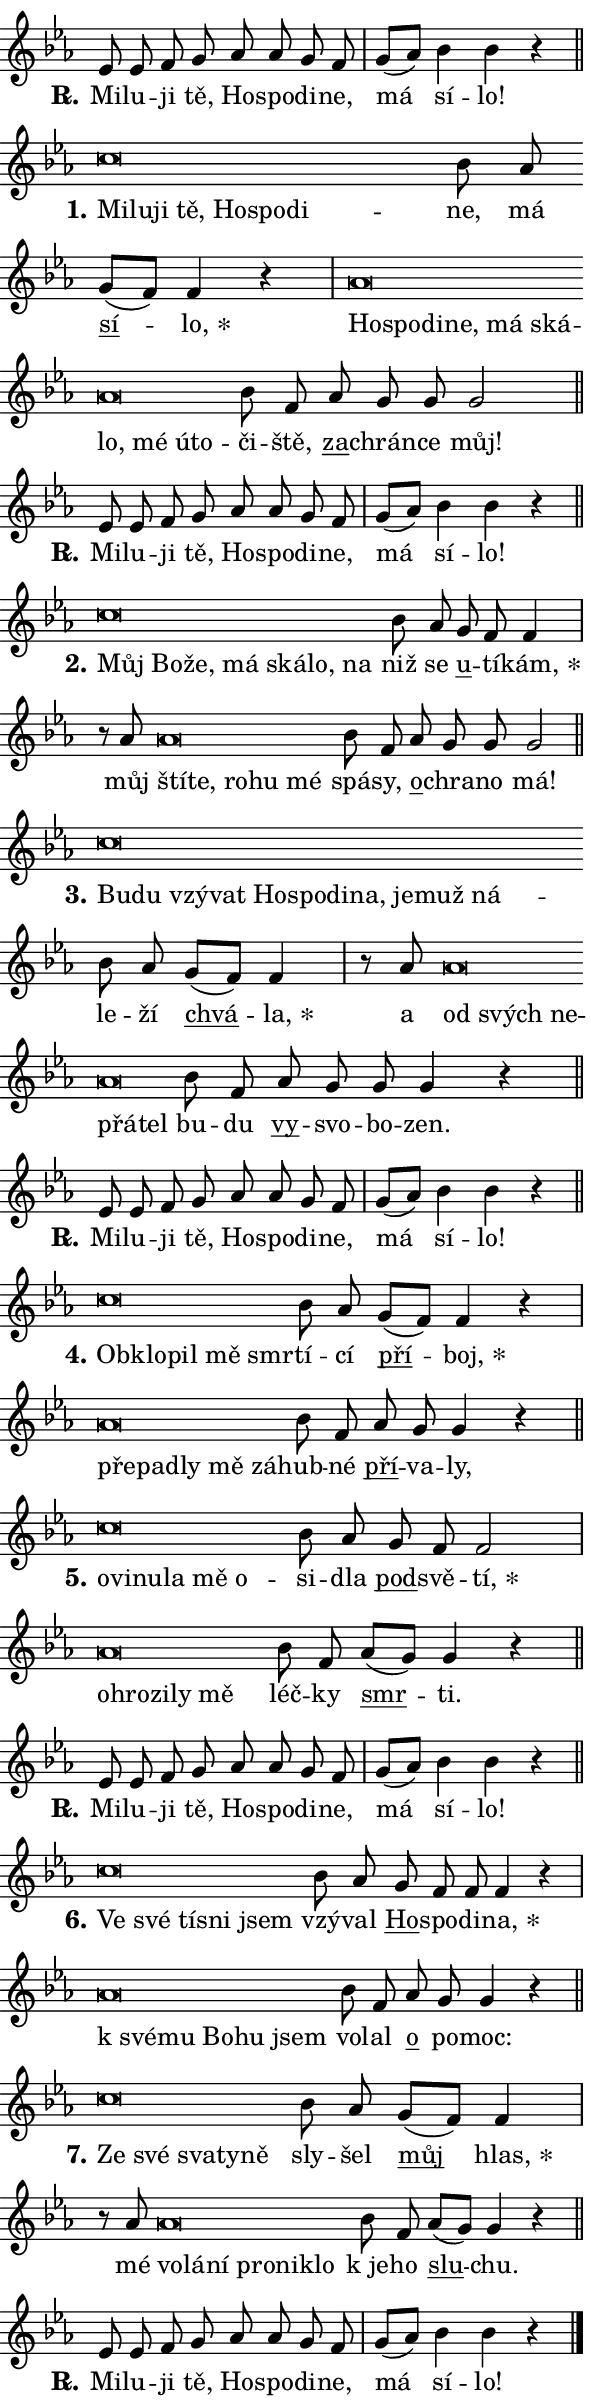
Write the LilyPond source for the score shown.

\version "2.24.0"
\header { tagline = "" }
\paper {
  indent = 0\cm
  top-margin = 0\cm
  right-margin = 0.13\cm % to fit lyric hyphens
  bottom-margin = 0\cm
  left-margin = 0\cm
  paper-width = 10\cm
  page-breaking = #ly:one-page-breaking
  system-system-spacing.basic-distance = #11
  score-system-spacing.basic-distance = #11
  ragged-last = ##f
}


%% Author: Thomas Morley
%% https://lists.gnu.org/archive/html/lilypond-user/2020-05/msg00002.html
#(define (line-position grob)
"Returns position of @var[grob} in current system:
   @code{'start}, if at first time-step
   @code{'end}, if at last time-step
   @code{'middle} otherwise
"
  (let* ((col (ly:item-get-column grob))
         (ln (ly:grob-object col 'left-neighbor))
         (rn (ly:grob-object col 'right-neighbor))
         (col-to-check-left (if (ly:grob? ln) ln col))
         (col-to-check-right (if (ly:grob? rn) rn col))
         (break-dir-left
           (and
             (ly:grob-property col-to-check-left 'non-musical #f)
             (ly:item-break-dir col-to-check-left)))
         (break-dir-right
           (and
             (ly:grob-property col-to-check-right 'non-musical #f)
             (ly:item-break-dir col-to-check-right))))
        (cond ((eqv? 1 break-dir-left) 'start)
              ((eqv? -1 break-dir-right) 'end)
              (else 'middle))))

#(define (tranparent-at-line-position vctor)
  (lambda (grob)
  "Relying on @code{line-position} select the relevant enry from @var{vctor}.
Used to determine transparency,"
    (case (line-position grob)
      ((end) (not (vector-ref vctor 0)))
      ((middle) (not (vector-ref vctor 1)))
      ((start) (not (vector-ref vctor 2))))))

noteHeadBreakVisibility =
#(define-music-function (break-visibility)(vector?)
"Makes @code{NoteHead}s transparent relying on @var{break-visibility}"
#{
  \override NoteHead.transparent =
    #(tranparent-at-line-position break-visibility)
#})

#(define delete-ledgers-for-transparent-note-heads
  (lambda (grob)
    "Reads whether a @code{NoteHead} is transparent.
If so this @code{NoteHead} is removed from @code{'note-heads} from
@var{grob}, which is supposed to be @code{LedgerLineSpanner}.
As a result ledgers are not printed for this @code{NoteHead}"
    (let* ((nhds-array (ly:grob-object grob 'note-heads))
           (nhds-list
             (if (ly:grob-array? nhds-array)
                 (ly:grob-array->list nhds-array)
                 '()))
           ;; Relies on the transparent-property being done before
           ;; Staff.LedgerLineSpanner.after-line-breaking is executed.
           ;; This is fragile ...
           (to-keep
             (remove
               (lambda (nhd)
                 (ly:grob-property nhd 'transparent #f))
               nhds-list)))
      ;; TODO find a better method to iterate over grob-arrays, similiar
      ;; to filter/remove etc for lists
      ;; For now rebuilt from scratch
      (set! (ly:grob-object grob 'note-heads)  '())
      (for-each
        (lambda (nhd)
          (ly:pointer-group-interface::add-grob grob 'note-heads nhd))
        to-keep))))

squashNotes = {
  \override NoteHead.X-extent = #'(-0.2 . 0.2)
  \override NoteHead.Y-extent = #'(-0.75 . 0)
  \override NoteHead.stencil =
    #(lambda (grob)
       (let ((pos (ly:grob-property grob 'staff-position)))
         (begin
           (if (< pos -7) (display "ERROR: Lower brevis then expected\n") (display ""))
           (if (<= pos -6) ly:text-interface::print ly:note-head::print))))
}
unSquashNotes = {
  \revert NoteHead.X-extent
  \revert NoteHead.Y-extent
  \revert NoteHead.stencil
}

hideNotes = \noteHeadBreakVisibility #begin-of-line-visible
unHideNotes = \noteHeadBreakVisibility #all-visible

% work-around for resetting accidentals
% https://lilypond.org/doc/v2.23/Documentation/notation/displaying-rhythms#unmetered-music
cadenzaMeasure = {
  \cadenzaOff
  \partial 1024 s1024
  \cadenzaOn
}

#(define-markup-command (accent layout props text) (markup?)
  "Underline accented syllable"
  (interpret-markup layout props
    #{\markup \override #'(offset . 4.3) \underline { #text }#}))

responsum = \markup \concat {
  "R" \hspace #-1.05 \path #0.1 #'((moveto 0 0.07) (lineto 0.9 0.8)) \hspace #0.05 "."
}

spaceSize = #0.6828661417322834 % exact space size for TeX Gyre Schola

\layout {
  \context {
    \Staff
    \remove "Time_signature_engraver"
    \override LedgerLineSpanner.after-line-breaking = #delete-ledgers-for-transparent-note-heads
  }
  \context {
    \Lyrics {
      \override LyricSpace.minimum-distance = \spaceSize
      \override LyricText.font-name = #"TeX Gyre Schola"
      \override LyricText.font-size = 1
      \override StanzaNumber.font-name = #"TeX Gyre Schola Bold"
      \override StanzaNumber.font-size = 1
    }
  }
  \context {
    \Score 
    \override NoteHead.text =
      #(lambda (grob) 
        (let ((pos (ly:grob-property grob 'staff-position)))
          #{\markup {
            \combine
              \halign #-0.55 \raise #(if (= pos -6) 0 0.5) \override #'(thickness . 2) \draw-line #'(3.2 . 0)
              \musicglyph "noteheads.sM1"
          }#}))
  }
}

% magnetic-lyrics.ily
%
%   written by
%     Jean Abou Samra <jean@abou-samra.fr>
%     Werner Lemberg <wl@gnu.org>
%
%   adapted by
%     Jiri Hon <jiri.hon@gmail.com>
%
% Version 2022-Apr-15

% https://www.mail-archive.com/lilypond-user@gnu.org/msg149350.html

#(define (Left_hyphen_pointer_engraver context)
   "Collect syllable-hyphen-syllable occurrences in lyrics and store
them in properties.  This engraver only looks to the left.  For
example, if the lyrics input is @code{foo -- bar}, it does the
following.

@itemize @bullet
@item
Set the @code{text} property of the @code{LyricHyphen} grob between
@q{foo} and @q{bar} to @code{foo}.

@item
Set the @code{left-hyphen} property of the @code{LyricText} grob with
text @q{foo} to the @code{LyricHyphen} grob between @q{foo} and
@q{bar}.
@end itemize

Use this auxiliary engraver in combination with the
@code{lyric-@/text::@/apply-@/magnetic-@/offset!} hook."
   (let ((hyphen #f)
         (text #f))
     (make-engraver
      (acknowledgers
       ((lyric-syllable-interface engraver grob source-engraver)
        (set! text grob)))
      (end-acknowledgers
       ((lyric-hyphen-interface engraver grob source-engraver)
        ;(when (not (grob::has-interface grob 'lyric-space-interface))
          (set! hyphen grob)));)
      ((stop-translation-timestep engraver)
       (when (and text hyphen)
         (ly:grob-set-object! text 'left-hyphen hyphen))
       (set! text #f)
       (set! hyphen #f)))))

#(define (lyric-text::apply-magnetic-offset! grob)
   "If the space between two syllables is less than the value in
property @code{LyricText@/.details@/.squash-threshold}, move the right
syllable to the left so that it gets concatenated with the left
syllable.

Use this function as a hook for
@code{LyricText@/.after-@/line-@/breaking} if the
@code{Left_@/hyphen_@/pointer_@/engraver} is active."
   (let ((hyphen (ly:grob-object grob 'left-hyphen #f)))
     (when hyphen
       (let ((left-text (ly:spanner-bound hyphen LEFT)))
         (when (grob::has-interface left-text 'lyric-syllable-interface)
           (let* ((common (ly:grob-common-refpoint grob left-text X))
                  (this-x-ext (ly:grob-extent grob common X))
                  (left-x-ext
                   (begin
                     ;; Trigger magnetism for left-text.
                     (ly:grob-property left-text 'after-line-breaking)
                     (ly:grob-extent left-text common X)))
                  ;; `delta` is the gap width between two syllables.
                  (delta (- (interval-start this-x-ext)
                            (interval-end left-x-ext)))
                  (details (ly:grob-property grob 'details))
                  (threshold (assoc-get 'squash-threshold details 0.2)))
             (when (< delta threshold)
               (let* (;; We have to manipulate the input text so that
                      ;; ligatures crossing syllable boundaries are not
                      ;; disabled.  For languages based on the Latin
                      ;; script this is essentially a beautification.
                      ;; However, for non-Western scripts it can be a
                      ;; necessity.
                      (lt (ly:grob-property left-text 'text))
                      (rt (ly:grob-property grob 'text))
                      (is-space (grob::has-interface hyphen 'lyric-space-interface))
                      (space (if is-space " " ""))
                      (extra-delta (if is-space spaceSize 0))
                      ;; Append new syllable.
                      (ltrt-space (if (and (string? lt) (string? rt))
                                (string-append lt space rt)
                                (make-concat-markup (list lt space rt))))
                      ;; Right-align `ltrt` to the right side.
                      (ltrt-space-markup (grob-interpret-markup
                               grob
                               (make-translate-markup
                                (cons (interval-length this-x-ext) 0)
                                (make-right-align-markup ltrt-space)))))
                 (begin
                   ;; Don't print `left-text`.
                   (ly:grob-set-property! left-text 'stencil #f)
                   ;; Set text and stencil (which holds all collected
                   ;; syllables so far) and shift it to the left.
                   (ly:grob-set-property! grob 'text ltrt-space)
                   (ly:grob-set-property! grob 'stencil ltrt-space-markup)
                   (ly:grob-translate-axis! grob (- (- delta extra-delta)) X))))))))))


#(define (lyric-hyphen::displace-bounds-first grob)
   ;; Make very sure this callback isn't triggered too early.
   (let ((left (ly:spanner-bound grob LEFT))
         (right (ly:spanner-bound grob RIGHT)))
     (ly:grob-property left 'after-line-breaking)
     (ly:grob-property right 'after-line-breaking)
     (ly:lyric-hyphen::print grob)))

squashThreshold = #0.4

\layout {
  \context {
    \Lyrics
    \consists #Left_hyphen_pointer_engraver
    \override LyricText.after-line-breaking =
      #lyric-text::apply-magnetic-offset!
    \override LyricHyphen.stencil = #lyric-hyphen::displace-bounds-first
    \override LyricText.details.squash-threshold = \squashThreshold
    \override LyricHyphen.minimum-distance = 0
    \override LyricHyphen.minimum-length = \squashThreshold
  }
}

squashText = \override LyricText.details.squash-threshold = 9999
unSquashText = \override LyricText.details.squash-threshold = \squashThreshold

leftText = \override LyricText.self-alignment-X = #LEFT
unLeftText = \revert LyricText.self-alignment-X

starOffset = #(lambda (grob) 
                (let ((x_offset (ly:self-alignment-interface::aligned-on-x-parent grob)))
                  (if (= x_offset 0) 0 (+ x_offset 1.2))))

star = #(define-music-function (syllable)(string?)
"Append star separator at the end of a syllable"
#{
  \once \override LyricText.X-offset = #starOffset
  \lyricmode { \markup {
    #syllable
    \override #'((font-name . "TeX Gyre Schola Bold")) \hspace #0.2 \lower #0.65 \larger "*"
  } }
#})

starAccent = #(define-music-function (syllable)(string?)
"Append star separator at the end of a syllable and make accent"
#{
  \once \override LyricText.X-offset = #starOffset
  \lyricmode { \markup {
    \accent #syllable
    \override #'((font-name . "TeX Gyre Schola Bold")) \hspace #0.2 \lower #0.65 \larger "*"
  } }
#})

breath = #(define-music-function (syllable)(string?)
"Append breathing indicator at the end of a syllable"
#{
  \lyricmode { \markup { #syllable "+" } }
#})

optionalBreath = #(define-music-function (syllable)(string?)
"Append optional breathing indicator at the end of a syllable"
#{
  \lyricmode { \markup { #syllable "(+)" } }
#})


\score {
    <<
        \new Voice = "melody" { \cadenzaOn \key es \major \relative { es'8 es f g as as g f \cadenzaMeasure \bar "|" g[( as)] bes4 bes r \cadenzaMeasure \bar "||" \break } }
        \new Lyrics \lyricsto "melody" { \lyricmode { \set stanza = \responsum
Mi -- lu -- ji tě, Ho -- spo -- di -- ne, má sí -- lo! } }
    >>
    \layout {}
}

\score {
    <<
        \new Voice = "melody" { \cadenzaOn \key es \major \relative { \squashNotes c''\breve*1/16 \hideNotes \breve*1/16 \bar "" \breve*1/16 \bar "" \breve*1/16 \bar "" \breve*1/16 \bar "" \breve*1/16 \breve*1/16 \bar "" \unHideNotes \unSquashNotes bes8 as \bar "" g[( f)] f4 r \cadenzaMeasure \bar "|" \squashNotes as\breve*1/16 \hideNotes \breve*1/16 \bar "" \breve*1/16 \bar "" \breve*1/16 \bar "" \breve*1/16 \bar "" \breve*1/16 \bar "" \breve*1/16 \bar "" \breve*1/16 \bar "" \breve*1/16 \breve*1/16 \bar "" \unHideNotes \unSquashNotes bes8 f \bar "" as g g g2 \cadenzaMeasure \bar "||" \break } }
        \new Lyrics \lyricsto "melody" { \lyricmode { \set stanza = "1."
\leftText Mi -- \squashText lu -- ji tě, Ho -- spo -- di -- \unLeftText \unSquashText ne, má \markup \accent sí -- \star lo, \leftText Ho -- \squashText spo -- di -- ne, má ská -- lo, mé ú -- to -- \unLeftText \unSquashText či -- ště, \markup \accent za -- chrán -- ce můj! } }
    >>
    \layout {}
}

\score {
    <<
        \new Voice = "melody" { \cadenzaOn \key es \major \relative { es'8 es f g as as g f \cadenzaMeasure \bar "|" g[( as)] bes4 bes r \cadenzaMeasure \bar "||" \break } }
        \new Lyrics \lyricsto "melody" { \lyricmode { \set stanza = \responsum
Mi -- lu -- ji tě, Ho -- spo -- di -- ne, má sí -- lo! } }
    >>
    \layout {}
}

\score {
    <<
        \new Voice = "melody" { \cadenzaOn \key es \major \relative { \squashNotes c''\breve*1/16 \hideNotes \breve*1/16 \bar "" \breve*1/16 \bar "" \breve*1/16 \bar "" \breve*1/16 \bar "" \breve*1/16 \breve*1/16 \bar "" \unHideNotes \unSquashNotes bes8 as \bar "" g f f4 \cadenzaMeasure \bar "|" r8 as \squashNotes as\breve*1/16 \hideNotes \breve*1/16 \bar "" \breve*1/16 \bar "" \breve*1/16 \breve*1/16 \bar "" \unHideNotes \unSquashNotes bes8 f \bar "" as g g g2 \cadenzaMeasure \bar "||" \break } }
        \new Lyrics \lyricsto "melody" { \lyricmode { \set stanza = "2."
\leftText Můj \squashText Bo -- že, má ská -- lo, na \unLeftText \unSquashText niž se \markup \accent u -- tí -- \star kám, můj \leftText ští -- \squashText te, ro -- hu mé \unLeftText \unSquashText spá -- sy, \markup \accent o -- chra -- no má! } }
    >>
    \layout {}
}

\score {
    <<
        \new Voice = "melody" { \cadenzaOn \key es \major \relative { \squashNotes c''\breve*1/16 \hideNotes \breve*1/16 \bar "" \breve*1/16 \bar "" \breve*1/16 \bar "" \breve*1/16 \bar "" \breve*1/16 \bar "" \breve*1/16 \bar "" \breve*1/16 \bar "" \breve*1/16 \bar "" \breve*1/16 \breve*1/16 \bar "" \unHideNotes \unSquashNotes bes8 as \bar "" g[( f)] f4 \cadenzaMeasure \bar "|" r8 as \squashNotes as\breve*1/16 \hideNotes \breve*1/16 \bar "" \breve*1/16 \bar "" \breve*1/16 \breve*1/16 \bar "" \unHideNotes \unSquashNotes bes8 f \bar "" as g g g4 r \cadenzaMeasure \bar "||" \break } }
        \new Lyrics \lyricsto "melody" { \lyricmode { \set stanza = "3."
\leftText Bu -- \squashText du vzý -- vat Ho -- spo -- di -- na, je -- muž ná -- \unLeftText \unSquashText le -- ží \markup \accent chvá -- \star la, a \leftText od \squashText svých ne -- přá -- tel \unLeftText \unSquashText bu -- du \markup \accent vy -- svo -- bo -- zen. } }
    >>
    \layout {}
}

\score {
    <<
        \new Voice = "melody" { \cadenzaOn \key es \major \relative { es'8 es f g as as g f \cadenzaMeasure \bar "|" g[( as)] bes4 bes r \cadenzaMeasure \bar "||" \break } }
        \new Lyrics \lyricsto "melody" { \lyricmode { \set stanza = \responsum
Mi -- lu -- ji tě, Ho -- spo -- di -- ne, má sí -- lo! } }
    >>
    \layout {}
}

\score {
    <<
        \new Voice = "melody" { \cadenzaOn \key es \major \relative { \squashNotes c''\breve*1/16 \hideNotes \breve*1/16 \bar "" \breve*1/16 \bar "" \breve*1/16 \breve*1/16 \bar "" \unHideNotes \unSquashNotes bes8 as \bar "" g[( f)] f4 r \cadenzaMeasure \bar "|" \squashNotes as\breve*1/16 \hideNotes \breve*1/16 \bar "" \breve*1/16 \bar "" \breve*1/16 \breve*1/16 \bar "" \unHideNotes \unSquashNotes bes8 f \bar "" as g g4 r \cadenzaMeasure \bar "||" \break } }
        \new Lyrics \lyricsto "melody" { \lyricmode { \set stanza = "4."
\leftText Ob -- \squashText klo -- pil mě smr -- \unLeftText \unSquashText tí -- cí \markup \accent pří -- \star boj, \leftText pře -- \squashText pa -- dly mě zá -- \unLeftText \unSquashText hub -- né \markup \accent pří -- va -- ly, } }
    >>
    \layout {}
}

\score {
    <<
        \new Voice = "melody" { \cadenzaOn \key es \major \relative { \squashNotes c''\breve*1/16 \hideNotes \breve*1/16 \bar "" \breve*1/16 \bar "" \breve*1/16 \bar "" \breve*1/16 \breve*1/16 \bar "" \unHideNotes \unSquashNotes bes8 as \bar "" g f f2 \cadenzaMeasure \bar "|" \squashNotes as\breve*1/16 \hideNotes \breve*1/16 \bar "" \breve*1/16 \bar "" \breve*1/16 \breve*1/16 \bar "" \unHideNotes \unSquashNotes bes8 f \bar "" as[( g)] g4 r \cadenzaMeasure \bar "||" \break } }
        \new Lyrics \lyricsto "melody" { \lyricmode { \set stanza = "5."
\leftText o -- \squashText vi -- nu -- la mě o -- \unLeftText \unSquashText si -- dla \markup \accent pod -- svě -- \star tí, \leftText o -- \squashText hro -- zi -- ly mě \unLeftText \unSquashText léč -- ky \markup \accent smr -- ti. } }
    >>
    \layout {}
}

\score {
    <<
        \new Voice = "melody" { \cadenzaOn \key es \major \relative { es'8 es f g as as g f \cadenzaMeasure \bar "|" g[( as)] bes4 bes r \cadenzaMeasure \bar "||" \break } }
        \new Lyrics \lyricsto "melody" { \lyricmode { \set stanza = \responsum
Mi -- lu -- ji tě, Ho -- spo -- di -- ne, má sí -- lo! } }
    >>
    \layout {}
}

\score {
    <<
        \new Voice = "melody" { \cadenzaOn \key es \major \relative { \squashNotes c''\breve*1/16 \hideNotes \breve*1/16 \bar "" \breve*1/16 \bar "" \breve*1/16 \breve*1/16 \bar "" \unHideNotes \unSquashNotes bes8 as \bar "" g f f f4 r \cadenzaMeasure \bar "|" \squashNotes as\breve*1/16 \hideNotes \breve*1/16 \bar "" \breve*1/16 \bar "" \breve*1/16 \breve*1/16 \bar "" \unHideNotes \unSquashNotes bes8 f \bar "" as g g4 r \cadenzaMeasure \bar "||" \break } }
        \new Lyrics \lyricsto "melody" { \lyricmode { \set stanza = "6."
\leftText Ve \squashText své tí -- sni jsem \unLeftText \unSquashText vzý -- val \markup \accent Ho -- spo -- di -- \star na, \leftText "k své" -- \squashText mu Bo -- hu jsem \unLeftText \unSquashText vo -- lal \markup \accent o po -- moc: } }
    >>
    \layout {}
}

\score {
    <<
        \new Voice = "melody" { \cadenzaOn \key es \major \relative { \squashNotes c''\breve*1/16 \hideNotes \breve*1/16 \bar "" \breve*1/16 \bar "" \breve*1/16 \breve*1/16 \bar "" \unHideNotes \unSquashNotes bes8 as \bar "" g[( f)] f4 \cadenzaMeasure \bar "|" r8 as \squashNotes as\breve*1/16 \hideNotes \breve*1/16 \bar "" \breve*1/16 \bar "" \breve*1/16 \bar "" \breve*1/16 \breve*1/16 \bar "" \unHideNotes \unSquashNotes bes8 f \bar "" as[( g)] g4 r \cadenzaMeasure \bar "||" \break } }
        \new Lyrics \lyricsto "melody" { \lyricmode { \set stanza = "7."
\leftText Ze \squashText své sva -- ty -- ně \unLeftText \unSquashText sly -- šel \markup \accent můj \star hlas, mé \leftText vo -- \squashText lá -- ní pro -- ni -- klo \unLeftText \unSquashText "k je" -- ho \markup \accent slu -- chu. } }
    >>
    \layout {}
}

\score {
    <<
        \new Voice = "melody" { \cadenzaOn \key es \major \relative { es'8 es f g as as g f \cadenzaMeasure \bar "|" g[( as)] bes4 bes r \cadenzaMeasure \bar "||" \break } \bar "|." }
        \new Lyrics \lyricsto "melody" { \lyricmode { \set stanza = \responsum
Mi -- lu -- ji tě, Ho -- spo -- di -- ne, má sí -- lo! } }
    >>
    \layout {}
}
